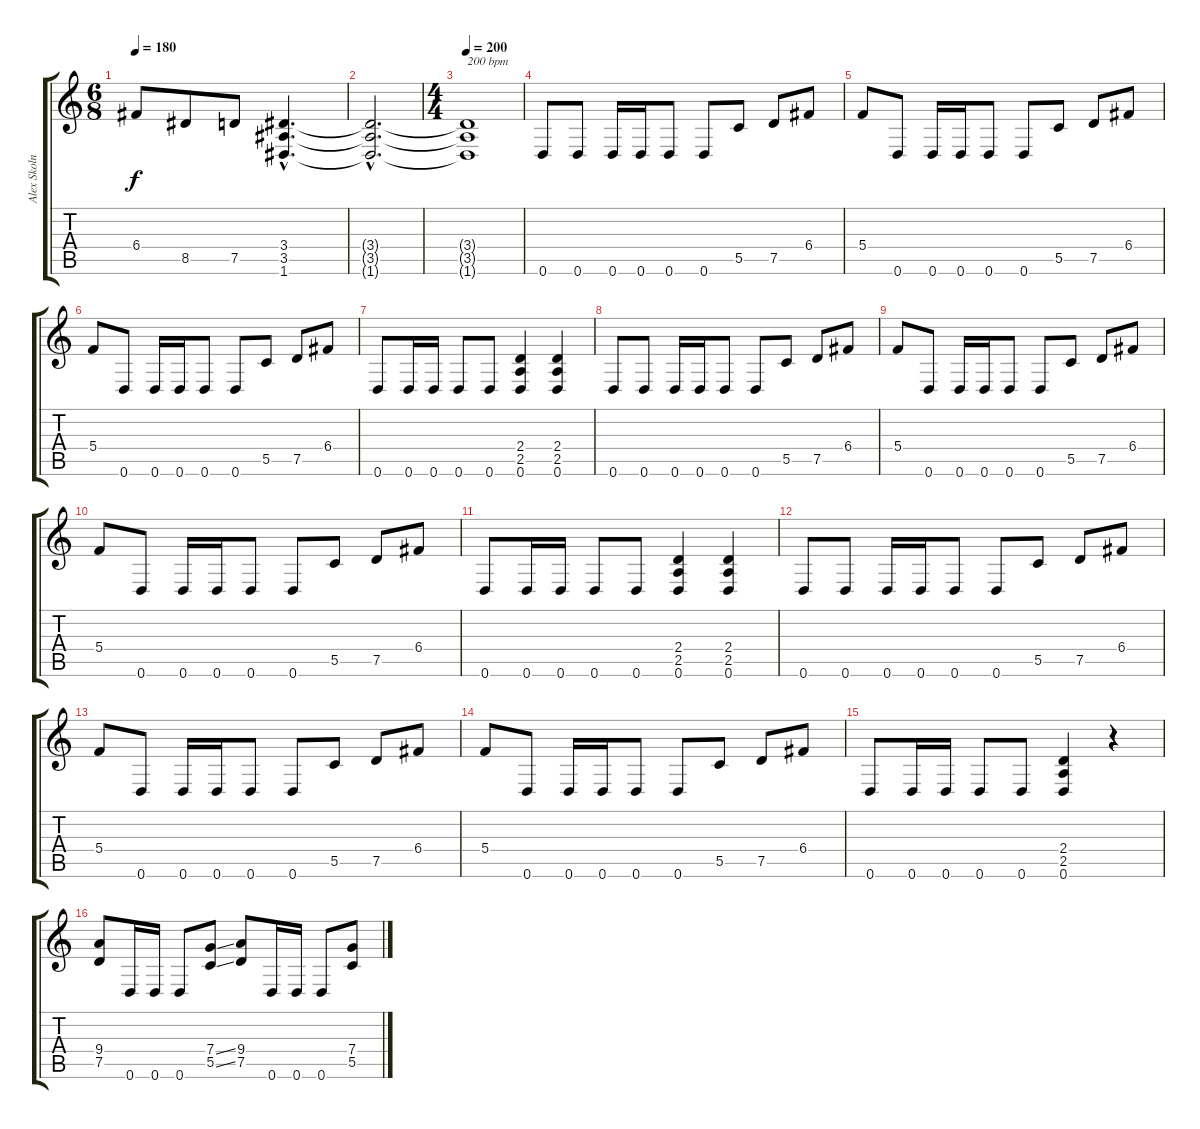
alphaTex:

\track ("Alex Skolnick" "Alex Skoln") {instrument distortionguitar}
\staff {score tabs}
\tuning (D4 A3 F3 C3 G2 D2) {hide}
\ts (6 8)
\tempo 180
\clef g2
\ks c
6.4.8{dy f} 8.5.8 7.5.8 (3.4{hac} 3.5{hac} 1.6{hac}).4{d} |
(3.4{hac t} 3.5{hac t} 1.6{hac t}).2{d} |
\ts (4 4)
\tempo 200
(3.4{t} 3.5{t} 1.6{t}).1{txt "200 bpm"} |
0.6.8 0.6.8 0.6.16 0.6.16 0.6.8 0.6.8 5.5.8 7.5.8 6.4.8 |
5.4.8 0.6.8 0.6.16 0.6.16 0.6.8 0.6.8 5.5.8 7.5.8 6.4.8 |
5.4.8 0.6.8 0.6.16 0.6.16 0.6.8 0.6.8 5.5.8 7.5.8 6.4.8 |
0.6.8 0.6.16 0.6.16 0.6.8 0.6.8 (2.4 2.5 0.6).4 (2.4 2.5 0.6).4 |
0.6.8 0.6.8 0.6.16 0.6.16 0.6.8 0.6.8 5.5.8 7.5.8 6.4.8 |
5.4.8 0.6.8 0.6.16 0.6.16 0.6.8 0.6.8 5.5.8 7.5.8 6.4.8 |
5.4.8 0.6.8 0.6.16 0.6.16 0.6.8 0.6.8 5.5.8 7.5.8 6.4.8 |
0.6.8 0.6.16 0.6.16 0.6.8 0.6.8 (2.4 2.5 0.6).4 (2.4 2.5 0.6).4 |
0.6.8 0.6.8 0.6.16 0.6.16 0.6.8 0.6.8 5.5.8 7.5.8 6.4.8 |
5.4.8 0.6.8 0.6.16 0.6.16 0.6.8 0.6.8 5.5.8 7.5.8 6.4.8 |
5.4.8 0.6.8 0.6.16 0.6.16 0.6.8 0.6.8 5.5.8 7.5.8 6.4.8 |
0.6.8 0.6.16 0.6.16 0.6.8 0.6.8 (2.4 2.5 0.6).4 r.4 |
(9.4 7.5).8 0.6.16 0.6.16 0.6.8 (7.4{ss} 5.5{ss}).8 (9.4 7.5).8 0.6.16 0.6.16 0.6.8 (7.4{ss} 5.5{ss}).8
